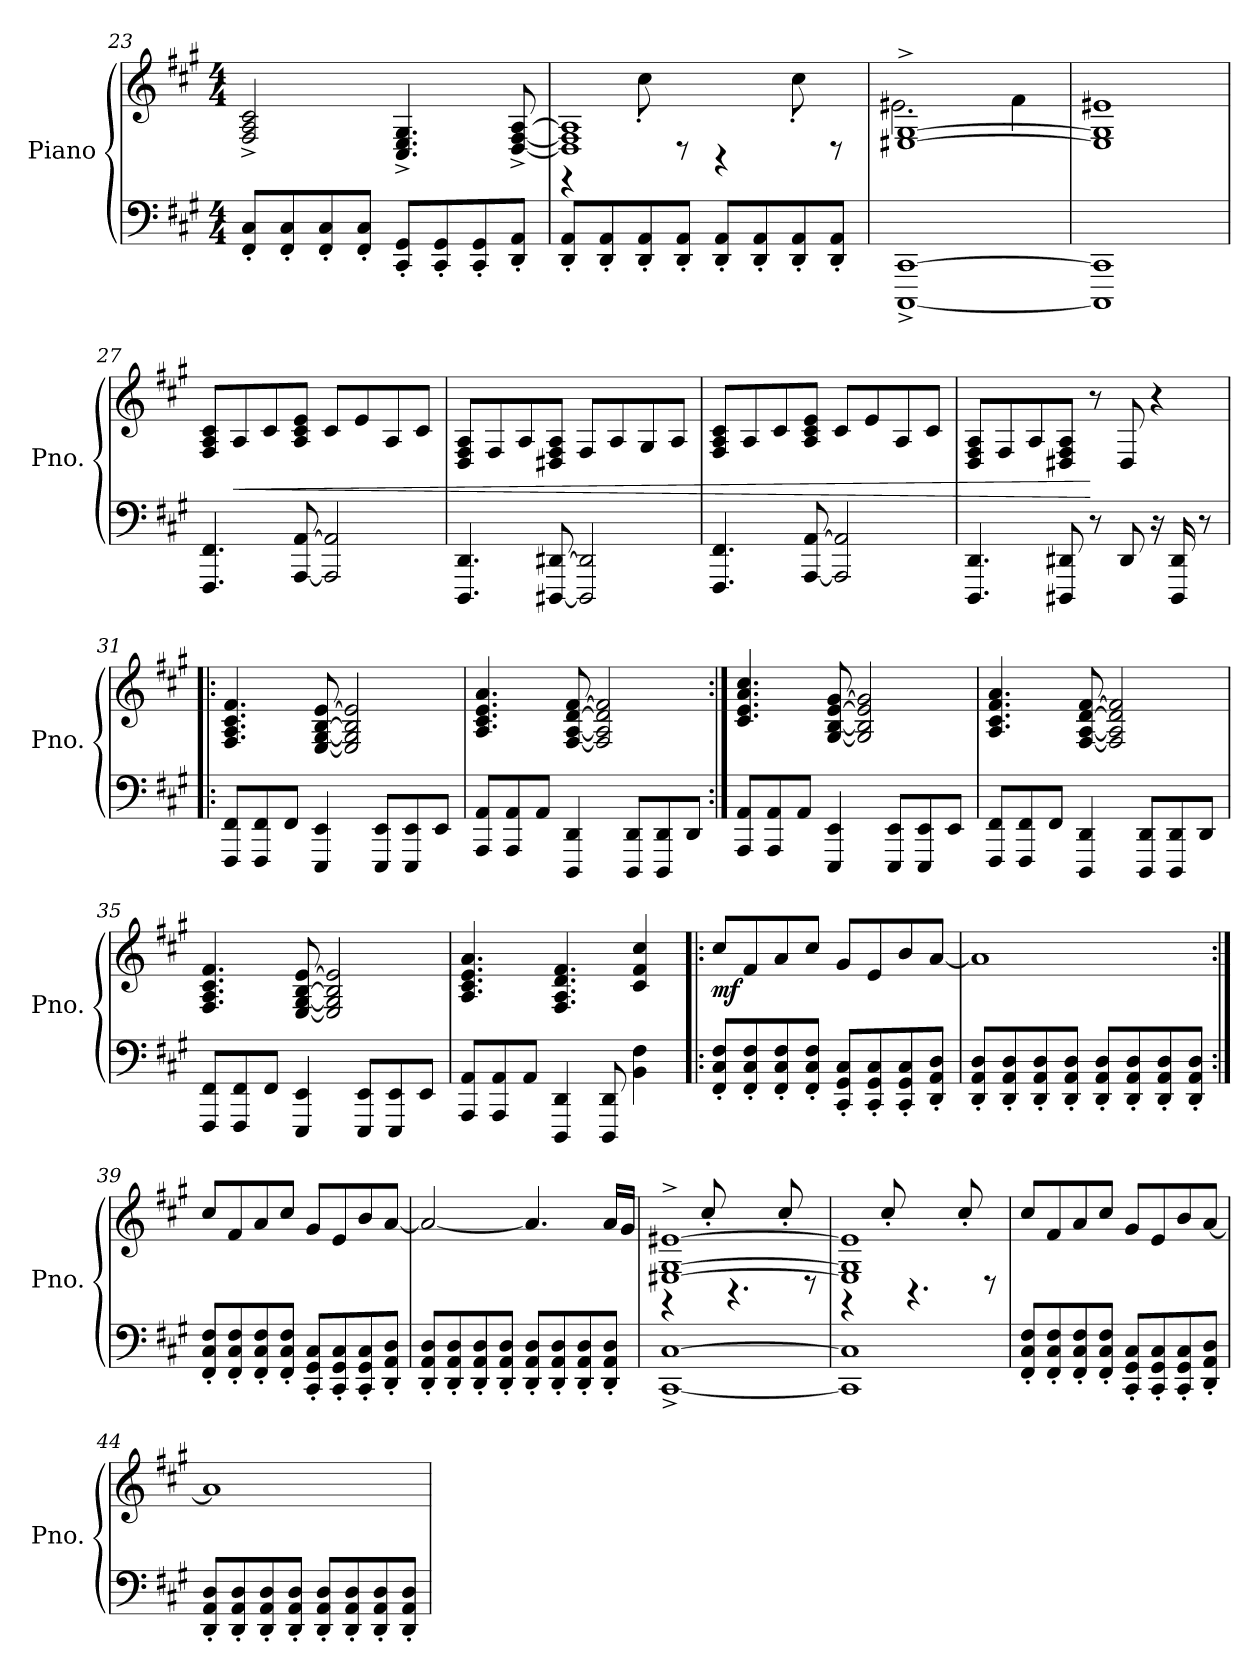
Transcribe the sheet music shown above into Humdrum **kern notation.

**kern	**kern	**dynam
*part1	*part1	*part1
*staff2	*staff1	*staff1/2
*I"Piano	*	*
*I'Pno.	*	*
*clefF4	*clefG2	*
*k[f#c#g#]	*k[f#c#g#]	*
*M4/4	*M4/4	*
=23	=23	=23
8FF#/' 8C#/'L	2F#/^ 2A/^ 2c#/^	.
8FF#/' 8C#/'	.	.
8FF#/' 8C#/'	.	.
8FF#/' 8C#/'J	.	.
8CC#/' 8GG#/'L	4.C#/^ 4.E/^ 4.G#/^	.
8CC#/' 8GG#/'	.	.
8CC#/' 8GG#/'	.	.
8DD/' 8AA/'J	[8D/^ [8F#/^ [8A/^	.
=24	=24	=24
*	*^	*
8DD/' 8AA/'L	1D] 1F#] 1A]	4r	.
8DD/' 8AA/'	.	.	.
8DD/' 8AA/'	.	8cc#'\	.
8DD/' 8AA/'J	.	8r	.
8DD/' 8AA/'L	.	4r	.
8DD/' 8AA/'	.	.	.
8DD/' 8AA/'	.	8cc#'\	.
8DD/' 8AA/'J	.	8r	.
!!LO:LB:g=z	!!
=25	=25	=25	=25
[1CCC#^ [1CC#^	[1E#X^ [1G#^	2.e#X\	.
.	.	4f#\	.
*	*v	*v	*
=26	=26	=26
1CCC#] 1CC#]	1E#] 1G#] 1e#X	.
=27	=27	=27
4.FFF#/ 4.FF#/	8F#/ 8A/ 8c#/L	.
!	!	!LO:HP:b
.	8A/	<
.	8c#/	.
[8AAA/ [8AA/	8A/ 8c#/ 8e/J	.
2AAA/] 2AA/]	8c#/L	.
.	8e/	.
.	8A/	.
.	8c#/J	.
=28	=28	=28
4.DDD/ 4.DD/	8D/ 8F#/ 8A/L	.
.	8F#/	.
.	8A/	.
[8DDD#X/ [8DD#X/	8D#X/ 8F#/ 8A/J	.
2DDD#/] 2DD#/]	8F#/L	.
.	8A/	.
.	8G#/	.
.	8A/J	.
!!LO:LB:g=z
=29	=29	=29
4.FFF#/ 4.FF#/	8F#/ 8A/ 8c#/L	.
.	8A/	.
.	8c#/	.
[8AAA/ [8AA/	8A/ 8c#/ 8e/J	.
2AAA/] 2AA/]	8c#/L	.
.	8e/	.
.	8A/	.
.	8c#/J	.
=30	=30	=30
4.DDD/ 4.DD/	8D/ 8F#/ 8A/L	.
.	8F#/	.
.	8A/	.
8DDD#X/ 8DD#X/	8D#X/ 8F#/ 8A/J	.
8r	8r	[
8DD#/	8D#/	.
16r	4r	.
16DDD#/ 16DD#/	.	.
8r	.	.
=31!|:	=31!|:	=31!|:
8FFF#/ 8FF#/L	4.F#/ 4.A/ 4.c#/ 4.f#/	.
8FFF#/ 8FF#/	.	.
8FF#/J	.	.
4EEE/ 4EE/	[8E/ [8G#/ [8B/ [8e/	.
.	2E/] 2G#/] 2B/] 2e/]	.
8EEE/ 8EE/L	.	.
8EEE/ 8EE/	.	.
8EE/J	.	.
=32	=32	=32
8AAA/ 8AA/L	4.A/ 4.c#/ 4.e/ 4.a/	.
8AAA/ 8AA/	.	.
8AA/J	.	.
4DDD/ 4DD/	[8F#/ [8A/ [8d/ [8f#/	.
.	2F#/] 2A/] 2d/] 2f#/]	.
8DDD/ 8DD/L	.	.
8DDD/ 8DD/	.	.
8DD/J	.	.
!!LO:LB:g=z
=33:|!	=33:|!	=33:|!
8AAA/ 8AA/L	4.c#/ 4.e/ 4.a/ 4.cc#/	.
8AAA/ 8AA/	.	.
8AA/J	.	.
4EEE/ 4EE/	[8G#/ [8B/ [8e/ [8g#/	.
.	2G#/] 2B/] 2e/] 2g#/]	.
8EEE/ 8EE/L	.	.
8EEE/ 8EE/	.	.
8EE/J	.	.
=34	=34	=34
8FFF#/ 8FF#/L	4.A/ 4.c#/ 4.f#/ 4.a/	.
8FFF#/ 8FF#/	.	.
8FF#/J	.	.
4DDD/ 4DD/	[8F#/ [8A/ [8d/ [8f#/	.
.	2F#/] 2A/] 2d/] 2f#/]	.
8DDD/ 8DD/L	.	.
8DDD/ 8DD/	.	.
8DD/J	.	.
=35	=35	=35
8FFF#/ 8FF#/L	4.F#/ 4.A/ 4.c#/ 4.f#/	.
8FFF#/ 8FF#/	.	.
8FF#/J	.	.
4EEE/ 4EE/	[8E/ [8G#/ [8B/ [8e/	.
.	2E/] 2G#/] 2B/] 2e/]	.
8EEE/ 8EE/L	.	.
8EEE/ 8EE/	.	.
8EE/J	.	.
=36	=36	=36
8AAA/ 8AA/L	4.A/ 4.c#/ 4.e/ 4.a/	.
8AAA/ 8AA/	.	.
8AA/J	.	.
4DDD/ 4DD/	4.F#/ 4.A/ 4.d/ 4.f#/	.
8DDD/ 8DD/	.	.
4BB\ 4F#\	4c#/ 4f#/ 4cc#/	.
!!LO:LB:g=z
=37!|:	=37!|:	=37!|:
!	!	!LO:DY:b
8FF#/' 8C#/' 8F#/'L	8cc#/L	mf
8FF#/' 8C#/' 8F#/'	8f#/	.
8FF#/' 8C#/' 8F#/'	8a/	.
8FF#/' 8C#/' 8F#/'J	8cc#/J	.
8CC#/' 8GG#/' 8C#/'L	8g#/L	.
8CC#/' 8GG#/' 8C#/'	8e/	.
8CC#/' 8GG#/' 8C#/'	8b/	.
8DD/' 8AA/' 8D/'J	[8a/J	.
=38	=38	=38
8DD/' 8AA/' 8D/'L	1a]	.
8DD/' 8AA/' 8D/'	.	.
8DD/' 8AA/' 8D/'	.	.
8DD/' 8AA/' 8D/'J	.	.
8DD/' 8AA/' 8D/'L	.	.
8DD/' 8AA/' 8D/'	.	.
8DD/' 8AA/' 8D/'	.	.
8DD/' 8AA/' 8D/'J	.	.
=39:|!	=39:|!	=39:|!
8FF#/' 8C#/' 8F#/'L	8cc#/L	.
8FF#/' 8C#/' 8F#/'	8f#/	.
8FF#/' 8C#/' 8F#/'	8a/	.
8FF#/' 8C#/' 8F#/'J	8cc#/J	.
8CC#/' 8GG#/' 8C#/'L	8g#/L	.
8CC#/' 8GG#/' 8C#/'	8e/	.
8CC#/' 8GG#/' 8C#/'	8b/	.
8DD/' 8AA/' 8D/'J	[8a/J	.
=40	=40	=40
8DD/' 8AA/' 8D/'L	2a/_	.
8DD/' 8AA/' 8D/'	.	.
8DD/' 8AA/' 8D/'	.	.
8DD/' 8AA/' 8D/'J	.	.
8DD/' 8AA/' 8D/'L	4.a/]	.
8DD/' 8AA/' 8D/'	.	.
8DD/' 8AA/' 8D/'	.	.
8DD/' 8AA/' 8D/'J	16a/LL	.
.	16g#/JJ	.
!!LO:LB:g=z
=41	=41	=41
*	*^	*
[1CC#^ [1C#^	[1E#X^ [1G#^ [1e#X^	4r	.
.	.	8cc#'/	.
.	.	4.r	.
.	.	8cc#'/	.
.	.	8r	.
=42	=42	=42	=42
1CC#] 1C#]	1E#] 1G#] 1e#]	4r	.
.	.	8cc#'/	.
.	.	4.r	.
.	.	8cc#'/	.
.	.	8r	.
*	*v	*v	*
=43	=43	=43
8FF#/' 8C#/' 8F#/'L	8cc#/L	.
8FF#/' 8C#/' 8F#/'	8f#/	.
8FF#/' 8C#/' 8F#/'	8a/	.
8FF#/' 8C#/' 8F#/'J	8cc#/J	.
8CC#/' 8GG#/' 8C#/'L	8g#/L	.
8CC#/' 8GG#/' 8C#/'	8e/	.
8CC#/' 8GG#/' 8C#/'	8b/	.
8DD/' 8AA/' 8D/'J	[8a/J	.
=44	=44	=44
8DD/' 8AA/' 8D/'L	1a]	.
8DD/' 8AA/' 8D/'	.	.
8DD/' 8AA/' 8D/'	.	.
8DD/' 8AA/' 8D/'J	.	.
8DD/' 8AA/' 8D/'L	.	.
8DD/' 8AA/' 8D/'	.	.
8DD/' 8AA/' 8D/'	.	.
8DD/' 8AA/' 8D/'J	.	.
=	=	=
*-	*-	*-
